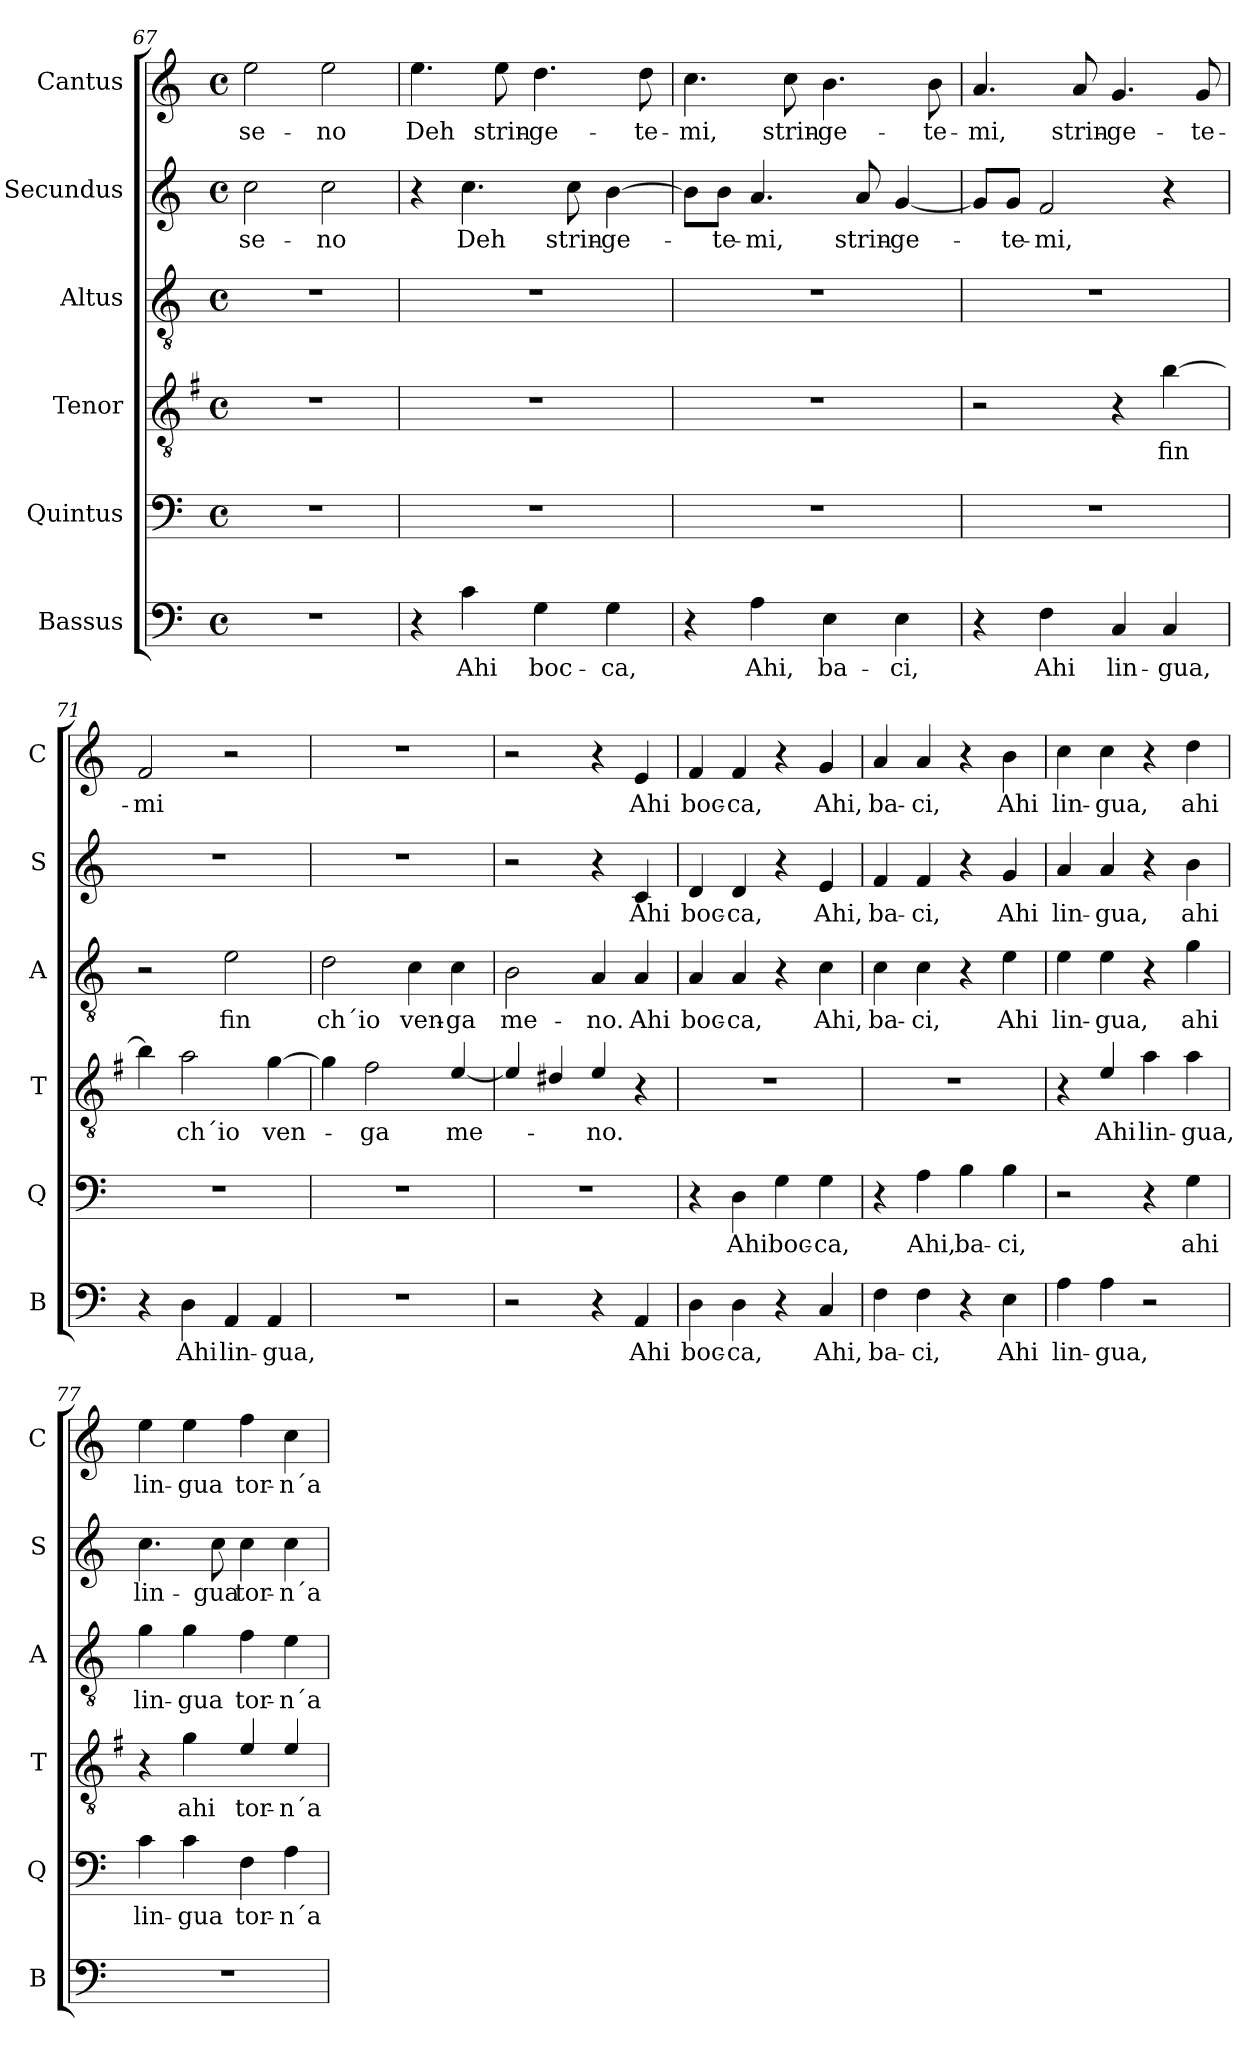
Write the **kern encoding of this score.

**kern	**text	**kern	**text	**kern	**text	**kern	**text	**kern	**text	**kern	**text
*part6	*part6	*part5	*part5	*part4	*part4	*part3	*part3	*part2	*part2	*part1	*part1
*staff6	*staff6	*staff5	*staff5	*staff4	*staff4	*staff3	*staff3	*staff2	*staff2	*staff1	*staff1
*I"Bassus	*	*I"Quintus	*	*I"Tenor	*	*I"Altus	*	*I"Secundus	*	*I"Cantus	*
*I'B	*	*I'Q	*	*I'T	*	*I'A	*	*I'S	*	*I'C	*
*clefF4	*	*clefF4	*	*clefGv2	*	*clefGv2	*	*clefG2	*	*clefG2	*
*	*	*	*	*ITrd4c7	*	*	*	*	*	*	*
*k[]	*	*k[]	*	*k[]	*	*k[]	*	*k[]	*	*k[]	*
*M4/4	*	*M4/4	*	*M4/4	*	*M4/4	*	*M4/4	*	*M4/4	*
*met(c)	*	*met(c)	*	*met(c)	*	*met(c)	*	*met(c)	*	*met(c)	*
=67	=67	=67	=67	=67	=67	=67	=67	=67	=67	=67	=67
!	!	!	!	!	!	!	!	!	!LO:LY:b	!	!LO:LY:b
1r	.	1r	.	1r	.	1r	.	2cc\	se-	2ee\	se-
!	!	!	!	!	!	!	!	!	!LO:LY:b	!	!LO:LY:b
.	.	.	.	.	.	.	.	2cc\	-no	2ee\	-no
=68	=68	=68	=68	=68	=68	=68	=68	=68	=68	=68	=68
!	!	!	!	!	!	!	!	!	!	!	!LO:LY:b
4r	.	1r	.	1r	.	1r	.	4r	.	4.ee\	Deh
!	!LO:LY:b	!	!	!	!	!	!	!	!LO:LY:b	!	!
4c\	Ahi	.	.	.	.	.	.	4.cc\	Deh	.	.
!	!	!	!	!	!	!	!	!	!	!	!LO:LY:b
.	.	.	.	.	.	.	.	.	.	8ee\	strin-
!	!LO:LY:b	!	!	!	!	!	!	!	!	!	!LO:LY:b
4G\	boc-	.	.	.	.	.	.	.	.	4.dd\	-ge-
!	!	!	!	!	!	!	!	!	!LO:LY:b	!	!
.	.	.	.	.	.	.	.	8cc\	strin-	.	.
!	!LO:LY:b	!	!	!	!	!	!	!	!LO:LY:b	!	!
4G\	-ca,	.	.	.	.	.	.	[4b\	-ge-	.	.
!	!	!	!	!	!	!	!	!	!	!	!LO:LY:b
.	.	.	.	.	.	.	.	.	.	8dd\	-te-
!!LO:PB:g=z
=69	=69	=69	=69	=69	=69	=69	=69	=69	=69	=69	=69
!	!	!	!	!	!	!	!	!	!	!	!LO:LY:b
4r	.	1r	.	1r	.	1r	.	8b\L]	.	4.cc\	-mi,
!	!	!	!	!	!	!	!	!	!LO:LY:b	!	!
.	.	.	.	.	.	.	.	8b\J	-te-	.	.
!	!LO:LY:b	!	!	!	!	!	!	!	!LO:LY:b	!	!
4A\	Ahi,	.	.	.	.	.	.	4.a/	-mi,	.	.
!	!	!	!	!	!	!	!	!	!	!	!LO:LY:b
.	.	.	.	.	.	.	.	.	.	8cc\	strin-
!	!LO:LY:b	!	!	!	!	!	!	!	!	!	!LO:LY:b
4E\	ba-	.	.	.	.	.	.	.	.	4.b\	-ge-
!	!	!	!	!	!	!	!	!	!LO:LY:b	!	!
.	.	.	.	.	.	.	.	8a/	strin-	.	.
!	!LO:LY:b	!	!	!	!	!	!	!	!LO:LY:b	!	!
4E\	-ci,	.	.	.	.	.	.	[4g/	-ge-	.	.
!	!	!	!	!	!	!	!	!	!	!	!LO:LY:b
.	.	.	.	.	.	.	.	.	.	8b\	-te-
=70	=70	=70	=70	=70	=70	=70	=70	=70	=70	=70	=70
!	!	!	!	!	!	!	!	!	!	!	!LO:LY:b
4r	.	1r	.	2r	.	1r	.	8g/L]	.	4.a/	-mi,
!	!	!	!	!	!	!	!	!	!LO:LY:b	!	!
.	.	.	.	.	.	.	.	8g/J	-te-	.	.
!	!LO:LY:b	!	!	!	!	!	!	!	!LO:LY:b	!	!
4F\	Ahi	.	.	.	.	.	.	2f/	-mi,	.	.
!	!	!	!	!	!	!	!	!	!	!	!LO:LY:b
.	.	.	.	.	.	.	.	.	.	8a/	strin-
!	!LO:LY:b	!	!	!	!	!	!	!	!	!	!LO:LY:b
4C/	lin-	.	.	4r	.	.	.	.	.	4.g/	-ge-
!	!LO:LY:b	!	!	!	!LO:LY:b	!	!	!	!	!	!
4C/	-gua,	.	.	[4e\	fin	.	.	4r	.	.	.
!	!	!	!	!	!	!	!	!	!	!	!LO:LY:b
.	.	.	.	.	.	.	.	.	.	8g/	-te-
=71	=71	=71	=71	=71	=71	=71	=71	=71	=71	=71	=71
!	!	!	!	!	!	!	!	!	!	!	!LO:LY:b
4r	.	1r	.	4e\]	.	2r	.	1r	.	2f/	-mi
!	!LO:LY:b	!	!	!	!LO:LY:b	!	!	!	!	!	!
4D\	Ahi	.	.	2d\	ch´io	.	.	.	.	.	.
!	!LO:LY:b	!	!	!	!	!	!LO:LY:b	!	!	!	!
4AA/	lin-	.	.	.	.	2e\	fin	.	.	2r	.
!	!LO:LY:b	!	!	!	!LO:LY:b	!	!	!	!	!	!
4AA/	-gua,	.	.	[4c\	ven-	.	.	.	.	.	.
=72	=72	=72	=72	=72	=72	=72	=72	=72	=72	=72	=72
!	!	!	!	!	!	!	!LO:LY:b	!	!	!	!
1r	.	1r	.	4c\]	.	2d\	ch´io	1r	.	1r	.
!	!	!	!	!	!LO:LY:b	!	!	!	!	!	!
.	.	.	.	2B\	-ga	.	.	.	.	.	.
!	!	!	!	!	!	!	!LO:LY:b	!	!	!	!
.	.	.	.	.	.	4c\	ven-	.	.	.	.
!	!	!	!	!	!LO:LY:b	!	!LO:LY:b	!	!	!	!
.	.	.	.	[4A/	me-	4c\	-ga	.	.	.	.
=73	=73	=73	=73	=73	=73	=73	=73	=73	=73	=73	=73
!	!	!	!	!	!	!	!LO:LY:b	!	!	!	!
2r	.	1r	.	4A/]	.	2B\	me-	2r	.	2r	.
.	.	.	.	4G#X/	.	.	.	.	.	.	.
!	!	!	!	!	!LO:LY:b	!	!LO:LY:b	!	!	!	!
4r	.	.	.	4A/	-no.	4A/	-no.	4r	.	4r	.
!	!LO:LY:b	!	!	!	!	!	!LO:LY:b	!	!LO:LY:b	!	!LO:LY:b
4AA/	Ahi	.	.	4r	.	4A/	Ahi	4c/	Ahi	4e/	Ahi
!!LO:LB:g=z
=74	=74	=74	=74	=74	=74	=74	=74	=74	=74	=74	=74
!	!LO:LY:b	!	!	!	!	!	!LO:LY:b	!	!LO:LY:b	!	!LO:LY:b
4D\	boc-	4r	.	1r	.	4A/	boc-	4d/	boc-	4f/	boc-
!	!LO:LY:b	!	!LO:LY:b	!	!	!	!LO:LY:b	!	!LO:LY:b	!	!LO:LY:b
4D\	-ca,	4D\	Ahi	.	.	4A/	-ca,	4d/	-ca,	4f/	-ca,
!	!	!	!LO:LY:b	!	!	!	!	!	!	!	!
4r	.	4G\	boc-	.	.	4r	.	4r	.	4r	.
!	!LO:LY:b	!	!LO:LY:b	!	!	!	!LO:LY:b	!	!LO:LY:b	!	!LO:LY:b
4C/	Ahi,	4G\	-ca,	.	.	4c\	Ahi,	4e/	Ahi,	4g/	Ahi,
=75	=75	=75	=75	=75	=75	=75	=75	=75	=75	=75	=75
!	!LO:LY:b	!	!	!	!	!	!LO:LY:b	!	!LO:LY:b	!	!LO:LY:b
4F\	ba-	4r	.	1r	.	4c\	ba-	4f/	ba-	4a/	ba-
!	!LO:LY:b	!	!LO:LY:b	!	!	!	!LO:LY:b	!	!LO:LY:b	!	!LO:LY:b
4F\	-ci,	4A\	Ahi,	.	.	4c\	-ci,	4f/	-ci,	4a/	-ci,
!	!	!	!LO:LY:b	!	!	!	!	!	!	!	!
4r	.	4B\	ba-	.	.	4r	.	4r	.	4r	.
!	!LO:LY:b	!	!LO:LY:b	!	!	!	!LO:LY:b	!	!LO:LY:b	!	!LO:LY:b
4E\	Ahi	4B\	-ci,	.	.	4e\	Ahi	4g/	Ahi	4b\	Ahi
=76	=76	=76	=76	=76	=76	=76	=76	=76	=76	=76	=76
!	!LO:LY:b	!	!	!	!	!	!LO:LY:b	!	!LO:LY:b	!	!LO:LY:b
4A\	lin-	2r	.	4r	.	4e\	lin-	4a/	lin-	4cc\	lin-
!	!LO:LY:b	!	!	!	!LO:LY:b	!	!LO:LY:b	!	!LO:LY:b	!	!LO:LY:b
4A\	-gua,	.	.	4A/	Ahi	4e\	-gua,	4a/	-gua,	4cc\	-gua,
!	!	!	!	!	!LO:LY:b	!	!	!	!	!	!
2r	.	4r	.	4d\	lin-	4r	.	4r	.	4r	.
!	!	!	!LO:LY:b	!	!LO:LY:b	!	!LO:LY:b	!	!LO:LY:b	!	!LO:LY:b
.	.	4G\	ahi	4d\	-gua,	4g\	ahi	4b\	ahi	4dd\	ahi
=77	=77	=77	=77	=77	=77	=77	=77	=77	=77	=77	=77
!	!	!	!LO:LY:b	!	!	!	!LO:LY:b	!	!LO:LY:b	!	!LO:LY:b
1r	.	4c\	lin-	4r	.	4g\	lin-	4.cc\	lin-	4ee\	lin-
!	!	!	!LO:LY:b	!	!LO:LY:b	!	!LO:LY:b	!	!	!	!LO:LY:b
.	.	4c\	-gua	4c\	ahi	4g\	-gua	.	.	4ee\	-gua
!	!	!	!	!	!	!	!	!	!LO:LY:b	!	!
.	.	.	.	.	.	.	.	8cc\	-gua	.	.
!	!	!	!LO:LY:b	!	!LO:LY:b	!	!LO:LY:b	!	!LO:LY:b	!	!LO:LY:b
.	.	4F\	tor-	4A/	tor-	4f\	tor-	4cc\	tor-	4ff\	tor-
!	!	!	!LO:LY:b	!	!LO:LY:b	!	!LO:LY:b	!	!LO:LY:b	!	!LO:LY:b
.	.	4A\	-n´a	4A/	-n´a	4e\	-n´a	4cc\	-n´a	4cc\	-n´a
=	=	=	=	=	=	=	=	=	=	=	=
*-	*-	*-	*-	*-	*-	*-	*-	*-	*-	*-	*-
